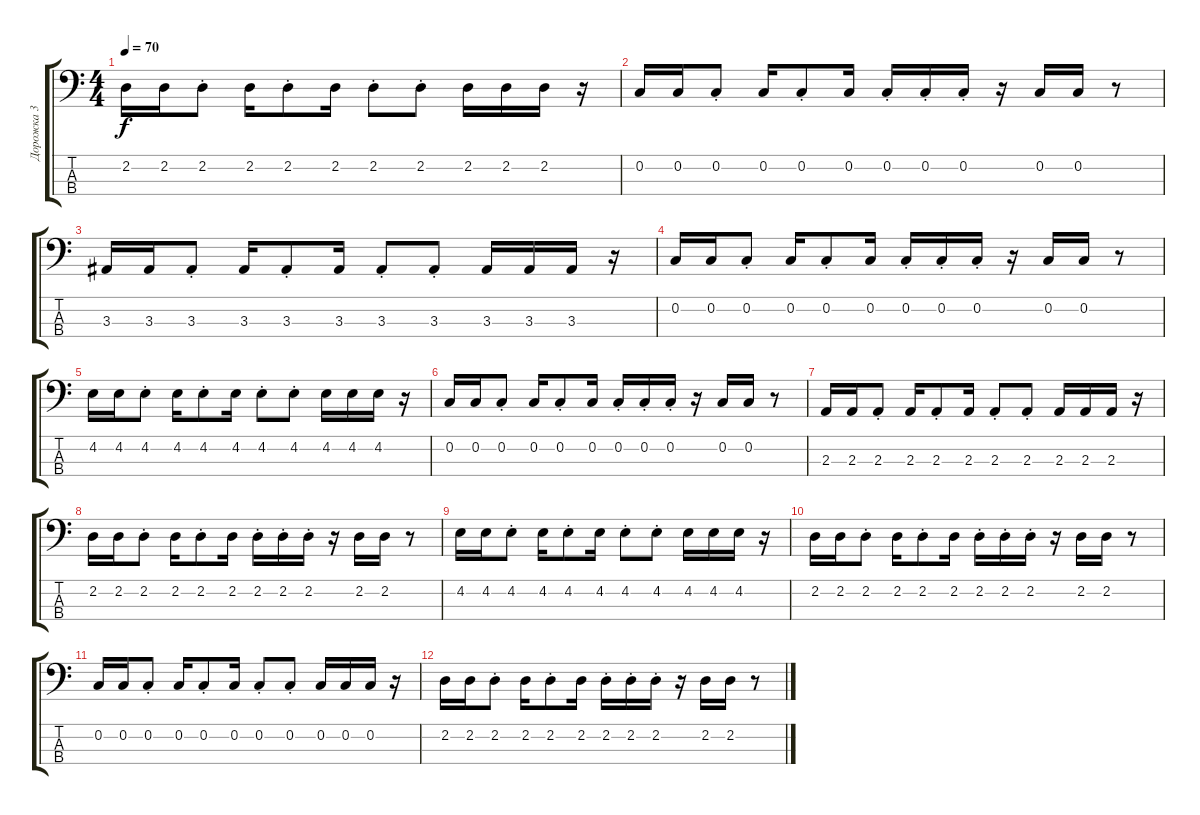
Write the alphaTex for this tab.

\track ("Дорожка 3" "Дорожка 3") {instrument electricbassfinger}
\staff {score tabs}
\tuning (F2 C2 G1 C1) {hide}
\ts (4 4)
\tempo 70
\clef f4
\ks c
2.2.16{dy f} 2.2.16 2.2{st}.8 2.2.16 2.2{st}.8 2.2.16 2.2{st}.8 2.2{st}.8 2.2.16 2.2.16 2.2.16 r.16 |
0.2.16 0.2.16 0.2{st}.8 0.2.16 0.2{st}.8 0.2.16 0.2{st}.16 0.2{st}.16 0.2{st}.16 r.16 0.2.16 0.2.16 r.8 |
3.3.16 3.3.16 3.3{st}.8 3.3.16 3.3{st}.8 3.3.16 3.3{st}.8 3.3{st}.8 3.3.16 3.3.16 3.3.16 r.16 |
0.2.16 0.2.16 0.2{st}.8 0.2.16 0.2{st}.8 0.2.16 0.2{st}.16 0.2{st}.16 0.2{st}.16 r.16 0.2.16 0.2.16 r.8 |
4.2.16 4.2.16 4.2{st}.8 4.2.16 4.2{st}.8 4.2.16 4.2{st}.8 4.2{st}.8 4.2.16 4.2.16 4.2.16 r.16 |
0.2.16 0.2.16 0.2{st}.8 0.2.16 0.2{st}.8 0.2.16 0.2{st}.16 0.2{st}.16 0.2{st}.16 r.16 0.2.16 0.2.16 r.8 |
2.3.16 2.3.16 2.3{st}.8 2.3.16 2.3{st}.8 2.3.16 2.3{st}.8 2.3{st}.8 2.3.16 2.3.16 2.3.16 r.16 |
2.2.16 2.2.16 2.2{st}.8 2.2.16 2.2{st}.8 2.2.16 2.2{st}.16 2.2{st}.16 2.2{st}.16 r.16 2.2.16 2.2.16 r.8 |
4.2.16 4.2.16 4.2{st}.8 4.2.16 4.2{st}.8 4.2.16 4.2{st}.8 4.2{st}.8 4.2.16 4.2.16 4.2.16 r.16 |
2.2.16 2.2.16 2.2{st}.8 2.2.16 2.2{st}.8 2.2.16 2.2{st}.16 2.2{st}.16 2.2{st}.16 r.16 2.2.16 2.2.16 r.8 |
0.2.16 0.2.16 0.2{st}.8 0.2.16 0.2{st}.8 0.2.16 0.2{st}.8 0.2{st}.8 0.2.16 0.2.16 0.2.16 r.16 |
2.2.16 2.2.16 2.2{st}.8 2.2.16 2.2{st}.8 2.2.16 2.2{st}.16 2.2{st}.16 2.2{st}.16 r.16 2.2.16 2.2.16 r.8
